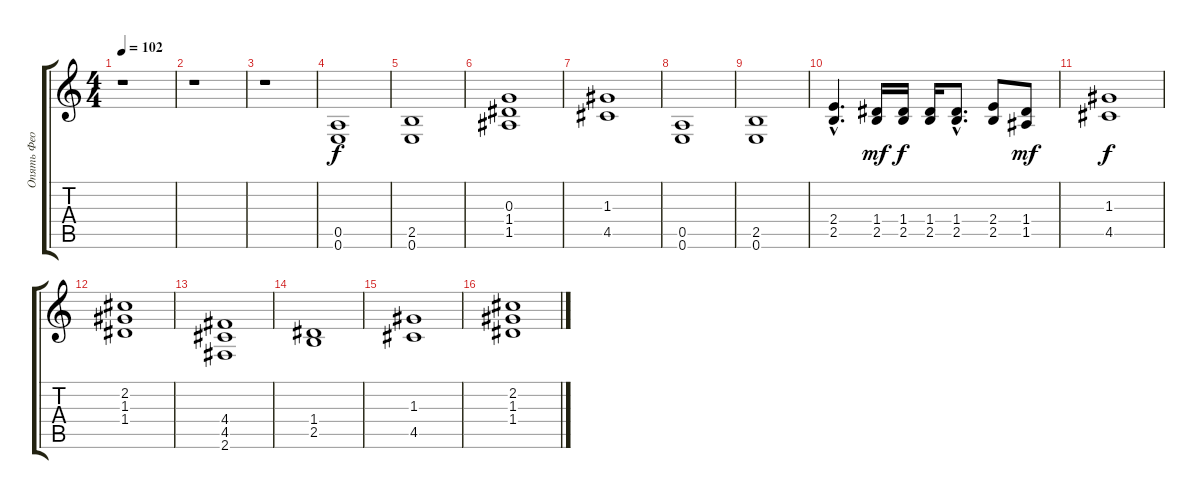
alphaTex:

\track ("Опять Фео" "Опять Фео") {instrument distortionguitar}
\staff {score tabs}
\tuning (E4 B3 G3 D3 A2 E2) {hide}
\ts (4 4)
\tempo 102
\clef g2
\ks c
r.1{dy f} |
r.1 |
r.1 |
(0.5 0.6).1 |
(2.5 0.6).1 |
(0.3 1.4 1.5).1 |
(1.3 4.5).1 |
(0.5 0.6).1 |
(2.5 0.6).1 |
(2.4{hac} 2.5{hac}).4{d} (1.4 2.5).16{dy mf} (1.4 2.5).16{dy f} (1.4 2.5).16 (1.4{hac} 2.5{hac}).8{d} (2.4 2.5).8 (1.4 1.5).8{dy mf} |
(1.3 4.5).1{dy f} |
(2.2 1.3 1.4).1 |
(4.4 4.5 2.6).1 |
(1.4 2.5).1 |
(1.3 4.5).1 |
(2.2 1.3 1.4).1
